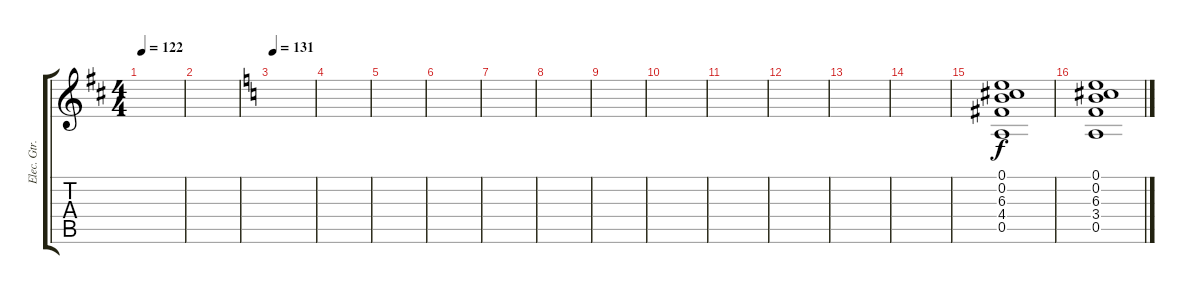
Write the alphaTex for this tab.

\track ("Elec. Gtr. 2" "Elec. Gtr.") {instrument acousticguitarsteel}
\staff {score tabs}
\tuning (E4 B3 G3 D3 A2 E2) {hide}
\ts (4 4)
\tempo 122
\clef g2
\ks d
|
|
\tempo 131
\ks c
|
|
|
|
|
|
|
|
|
|
|
|
(0.1 0.2 6.3 4.4 0.5).1{volume 10} |
(0.1 0.2 6.3 3.4 0.5).1
